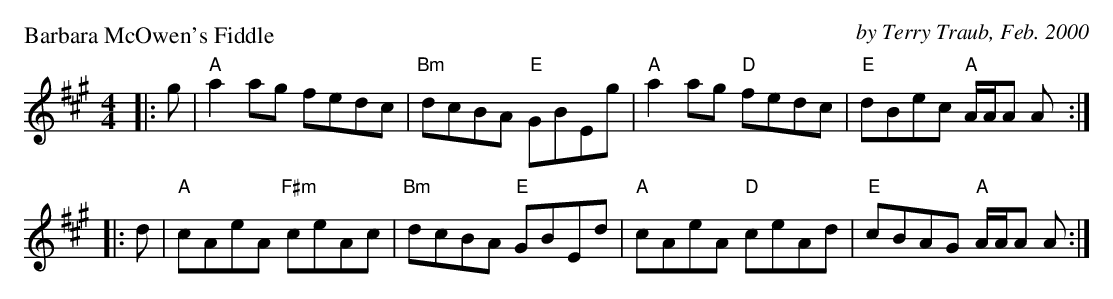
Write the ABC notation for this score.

X:1
P: Barbara McOwen's Fiddle
C: by Terry Traub, Feb. 2000
M: 4/4
L: 1/8
K: A
|: g|"A"a2 ag fedc|"Bm"dcBA "E"GBEg|"A"a2 ag "D"fedc|"E"dBec "A"A/2A/2A A :|
|: d|"A"cAeA "F#m"ceAc|"Bm"dcBA "E"GBEd|"A"cAeA "D"ceAd|"E"cBAG "A"A/2A/2A A :|
